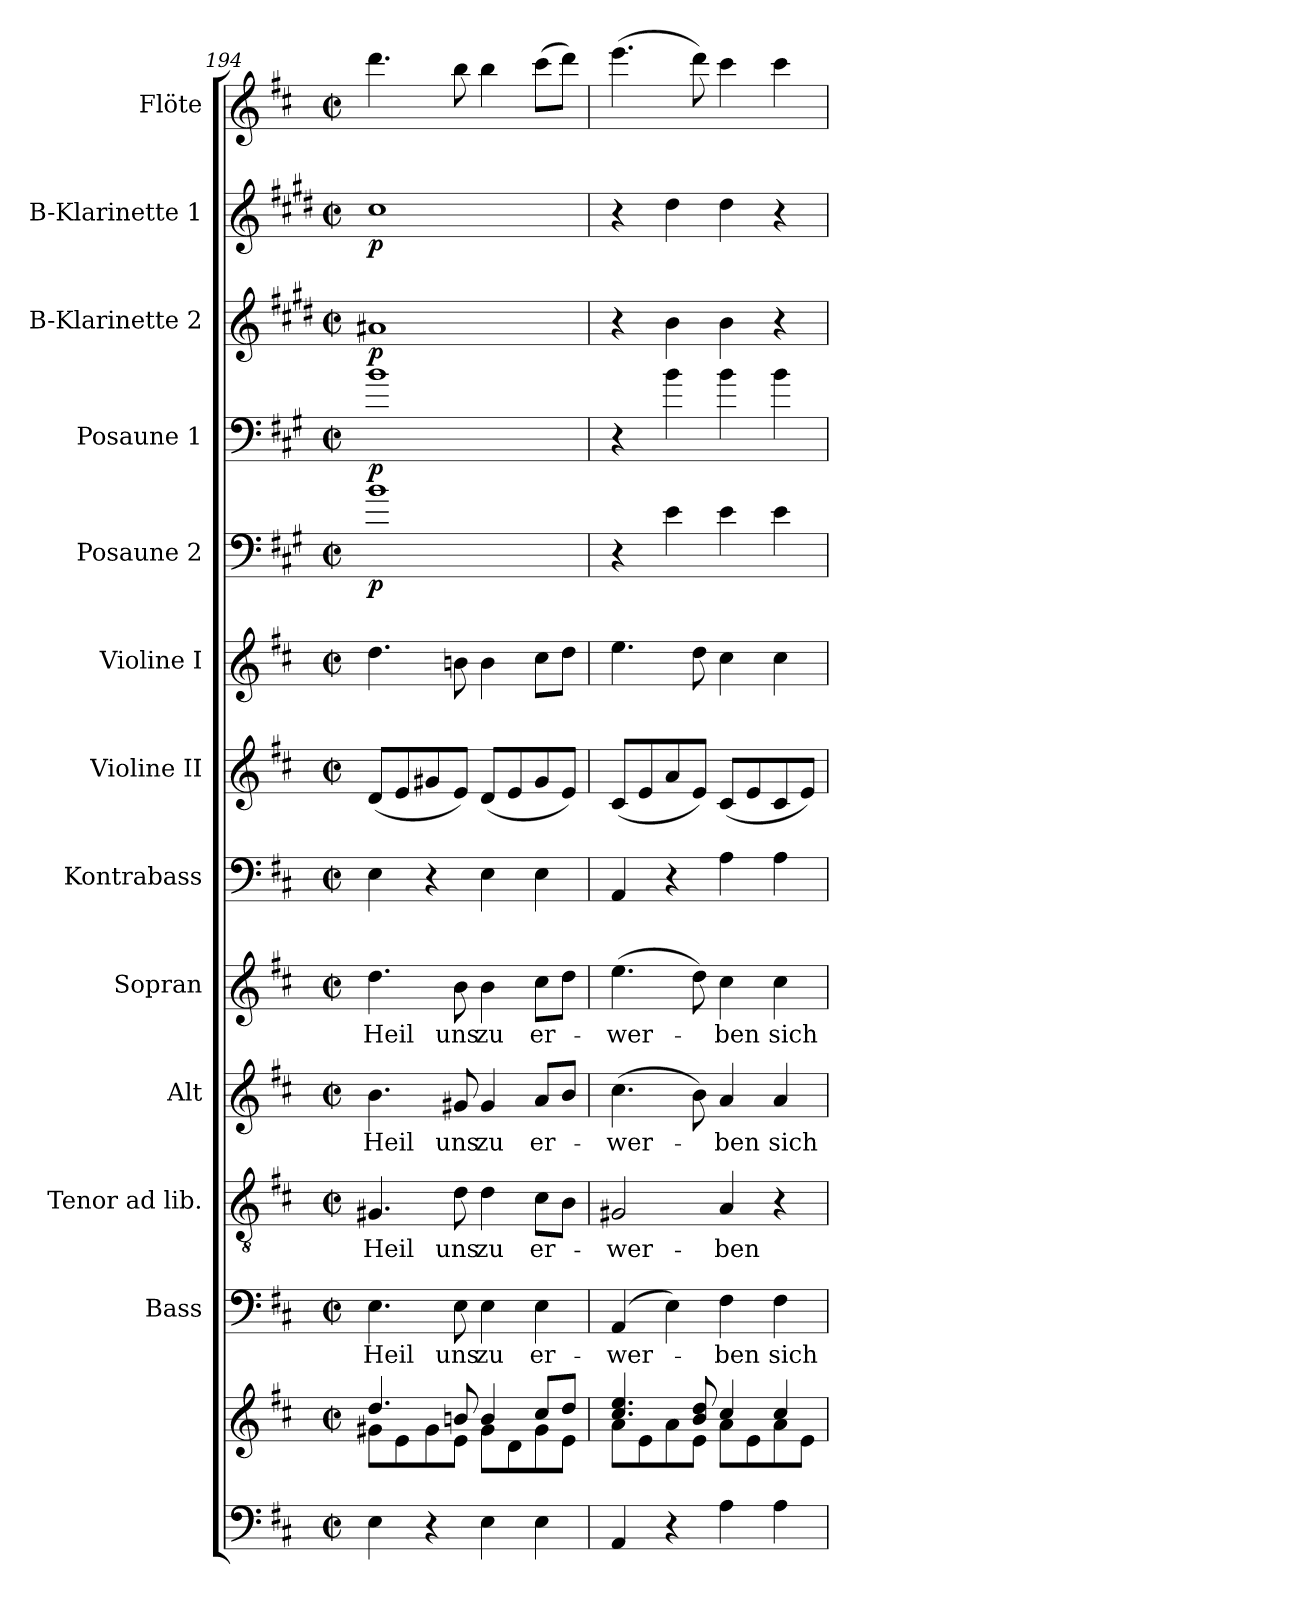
**kern	**kern	**kern	**text	**kern	**text	**kern	**text	**kern	**text	**kern	**kern	**kern	**kern	**dynam	**kern	**dynam	**kern	**dynam	**kern	**dynam	**kern
*part13	*part13	*part12	*part12	*part11	*part11	*part10	*part10	*part9	*part9	*part8	*part7	*part6	*part5	*part5	*part4	*part4	*part3	*part3	*part2	*part2	*part1
*staff14	*staff13	*staff12	*staff12	*staff11	*staff11	*staff10	*staff10	*staff9	*staff9	*staff8	*staff7	*staff6	*staff5	*staff5	*staff4	*staff4	*staff3	*staff3	*staff2	*staff2	*staff1
*	*	*I"Bass	*	*I"Tenor ad lib.	*	*I"Alt	*	*I"Sopran	*	*I"Kontrabass	*I"Violine II	*I"Violine I	*I"Posaune 2	*	*I"Posaune 1	*	*I"B-Klarinette 2	*	*I"B-Klarinette 1	*	*I"Flöte
*	*	*I'B.	*	*I'T.	*	*I'A.	*	*I'S.	*	*I'Kb.	*I'Vl. II	*I'Vl. I	*I'Pos 2	*	*I'Pos. 1	*	*I'B Kl. 2	*	*I'B Kl. 1	*	*I'Fl.
*clefF4	*clefG2	*clefF4	*	*clefGv2	*	*clefG2	*	*clefG2	*	*clefF4	*clefG2	*clefG2	*clefF4	*	*clefF4	*	*clefG2	*	*clefG2	*	*clefG2
*	*	*	*	*	*	*	*	*	*	*ITrd7c12	*	*	*ITrd4c7	*	*ITrd4c7	*	*ITrd1c2	*	*ITrd1c2	*	*
*k[f#c#]	*k[f#c#]	*k[f#c#]	*	*k[f#c#]	*	*k[f#c#]	*	*k[f#c#]	*	*k[f#c#]	*k[f#c#]	*k[f#c#]	*k[f#c#]	*	*k[f#c#]	*	*k[f#c#]	*	*k[f#c#]	*	*k[f#c#]
*D:	*D:	*D:	*	*D:	*	*D:	*	*D:	*	*D:	*D:	*D:	*D:	*	*D:	*	*D:	*	*D:	*	*D:
*M2/2	*M2/2	*M2/2	*	*M2/2	*	*M2/2	*	*M2/2	*	*M2/2	*M2/2	*M2/2	*M2/2	*	*M2/2	*	*M2/2	*	*M2/2	*	*M2/2
*met(c|)	*met(c|)	*met(c|)	*	*met(c|)	*	*met(c|)	*	*met(c|)	*	*met(c|)	*met(c|)	*met(c|)	*met(c|)	*	*met(c|)	*	*met(c|)	*	*met(c|)	*	*met(c|)
=194	=194	=194	=194	=194	=194	=194	=194	=194	=194	=194	=194	=194	=194	=194	=194	=194	=194	=194	=194	=194	=194
*	*^	*	*	*	*	*	*	*	*	*	*	*	*	*	*	*	*	*	*	*	*
!	!	!	!	!LO:LY:b	!	!LO:LY:b	!	!LO:LY:b	!	!LO:LY:b	!	!	!	!	!LO:DY:b	!	!LO:DY:b	!	!LO:DY:b	!	!LO:DY:b	!
4E\	4.dd/	8g#X\L	4.E\	Heil	4.G#X/	Heil	4.b\	Heil	4.dd\	Heil	4EE\	(<8d/L	4.dd\	1e	p	1e	p	1g#X	p	1b	p	4.ddd\
.	.	8e\	.	.	.	.	.	.	.	.	.	8e/	.	.	.	.	.	.	.	.	.	.
4r	.	8g#\	.	.	.	.	.	.	.	.	4r	8g#X/	.	.	.	.	.	.	.	.	.	.
!	!	!	!	!LO:LY:b	!	!LO:LY:b	!	!LO:LY:b	!	!LO:LY:b	!	!	!	!	!	!	!	!	!	!	!	!
.	8bn/	8e\J	8E\	uns	8d\	uns	8g#X/	uns	8b\	uns	.	8e/J)	8bn\	.	.	.	.	.	.	.	.	8bb\
!	!	!	!	!LO:LY:b	!	!LO:LY:b	!	!LO:LY:b	!	!LO:LY:b	!	!	!	!	!	!	!	!	!	!	!	!
4E\	4b/	8g#\L	4E\	zu	4d\	zu	4g#/	zu	4b\	zu	4EE\	(<8d/L	4b\	.	.	.	.	.	.	.	.	4bb\
.	.	8d\	.	.	.	.	.	.	.	.	.	8e/	.	.	.	.	.	.	.	.	.	.
!	!	!	!	!LO:LY:b	!	!LO:LY:b	!	!LO:LY:b	!	!LO:LY:b	!	!	!	!	!	!	!	!	!	!	!	!
4E\	8cc#/L	8g#\	4E\	er-	8c#\L	er-	8a/L	er-	8cc#\L	er-	4EE\	8g#/	8cc#\L	.	.	.	.	.	.	.	.	(>8ccc#\L
.	8dd/J	8e\J	.	.	8B\J	.	8b/J	.	8dd\J	.	.	8e/J)	8dd\J	.	.	.	.	.	.	.	.	8ddd\J)
=195	=195	=195	=195	=195	=195	=195	=195	=195	=195	=195	=195	=195	=195	=195	=195	=195	=195	=195	=195	=195	=195	=195
!	!	!	!	!LO:LY:b	!	!LO:LY:b	!	!LO:LY:b	!	!LO:LY:b	!	!	!	!	!	!	!	!	!	!	!	!
4AA/	4.cc#/ 4.ee/	8a\L	(4AA/	-wer-	2G#X/	-wer-	(>4.cc#\	-wer-	(>4.ee\	-wer-	4AAA/	(<8c#/L	4.ee\	4r	.	4r	.	4r	.	4r	.	(>4.eee\
.	.	8e\	.	.	.	.	.	.	.	.	.	8e/	.	.	.	.	.	.	.	.	.	.
4r	.	8a\	4E\)	.	.	.	.	.	.	.	4r	8a/	.	4A\	.	4e\	.	4a\	.	4cc#\	.	.
.	8b/ 8dd/	8e\J	.	.	.	.	8b\)	.	8dd\)	.	.	8e/J)	8dd\	.	.	.	.	.	.	.	.	8ddd\)
!	!	!	!	!LO:LY:b	!	!LO:LY:b	!	!LO:LY:b	!	!LO:LY:b	!	!	!	!	!	!	!	!	!	!	!	!
4A\	4cc#/	8a\L	4F#\	-ben	4A/	-ben	4a/	-ben	4cc#\	-ben	4AA\	(<8c#/L	4cc#\	4A\	.	4e\	.	4a\	.	4cc#\	.	4ccc#\
.	.	8e\	.	.	.	.	.	.	.	.	.	8e/	.	.	.	.	.	.	.	.	.	.
!	!	!	!	!LO:LY:b	!	!	!	!LO:LY:b	!	!LO:LY:b	!	!	!	!	!	!	!	!	!	!	!	!
4A\	4cc#/	8a\	4F#\	sich	4r	.	4a/	sich	4cc#\	sich	4AA\	8c#/	4cc#\	4A\	.	4e\	.	4r	.	4r	.	4ccc#\
.	.	8e\J	.	.	.	.	.	.	.	.	.	8e/J)	.	.	.	.	.	.	.	.	.	.
*	*v	*v	*	*	*	*	*	*	*	*	*	*	*	*	*	*	*	*	*	*	*	*
=	=	=	=	=	=	=	=	=	=	=	=	=	=	=	=	=	=	=	=	=	=
*-	*-	*-	*-	*-	*-	*-	*-	*-	*-	*-	*-	*-	*-	*-	*-	*-	*-	*-	*-	*-	*-
